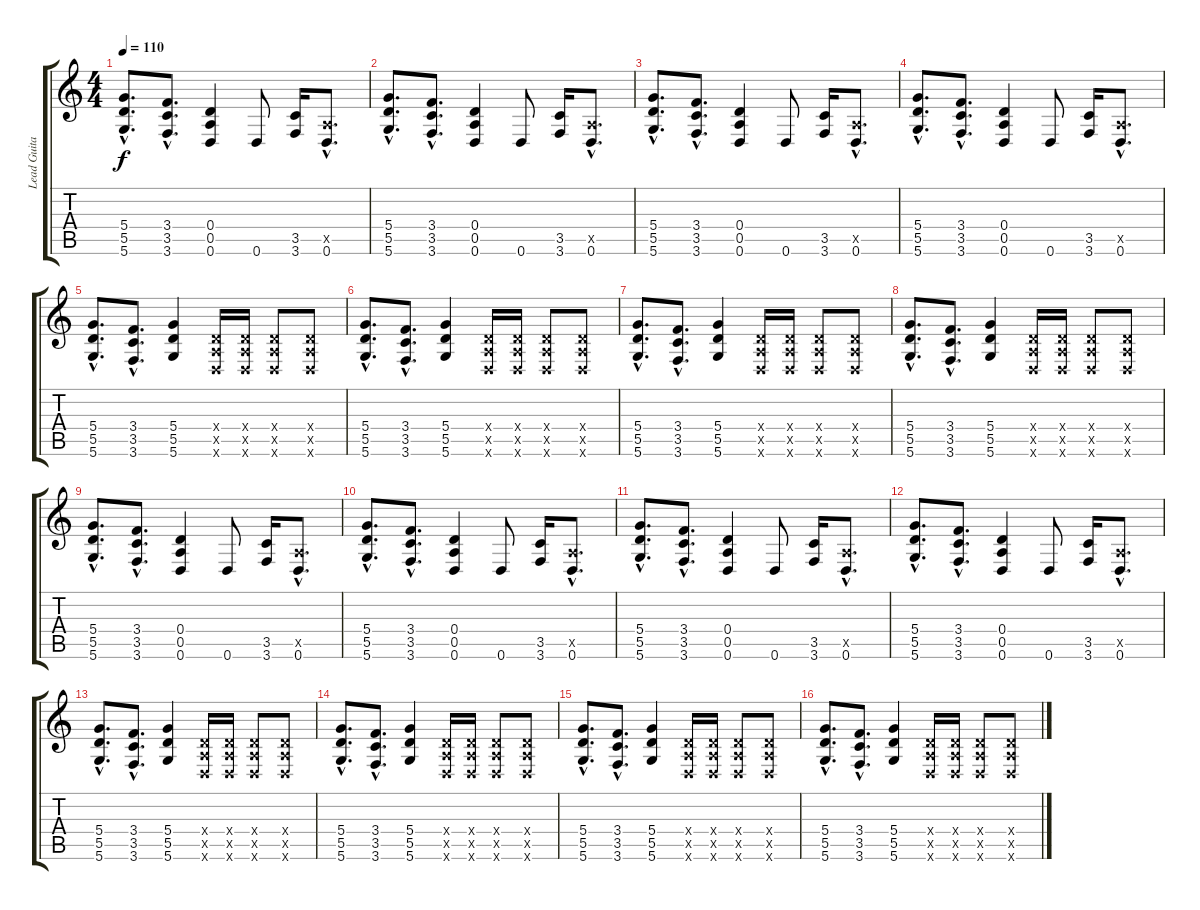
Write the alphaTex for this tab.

\track ("Lead Guitar" "Lead Guita") {instrument overdrivenguitar}
\staff {score tabs}
\tuning (E4 B3 G3 D3 A2 D2) {hide}
\ts (4 4)
\tempo 110
\clef g2
\ks c
(5.4{hac} 5.5{hac} 5.6{hac}).8{d dy f instrument overdrivenguitar} (3.4{hac} 3.5{hac} 3.6{hac}).8{d} (0.4 0.5 0.6).4 0.6.8 (3.5 3.6).16 (0.5{hac x} 0.6{hac}).8{d} |
(5.4{hac} 5.5{hac} 5.6{hac}).8{d} (3.4{hac} 3.5{hac} 3.6{hac}).8{d} (0.4 0.5 0.6).4 0.6.8 (3.5 3.6).16 (0.5{hac x} 0.6{hac}).8{d} |
(5.4{hac} 5.5{hac} 5.6{hac}).8{d} (3.4{hac} 3.5{hac} 3.6{hac}).8{d} (0.4 0.5 0.6).4 0.6.8 (3.5 3.6).16 (0.5{hac x} 0.6{hac}).8{d} |
(5.4{hac} 5.5{hac} 5.6{hac}).8{d} (3.4{hac} 3.5{hac} 3.6{hac}).8{d} (0.4 0.5 0.6).4 0.6.8 (3.5 3.6).16 (0.5{hac x} 0.6{hac}).8{d} |
(5.4{hac} 5.5{hac} 5.6{hac}).8{d} (3.4{hac} 3.5{hac} 3.6{hac}).8{d} (5.4 5.5 5.6).4 (0.4{x} 0.5{x} 0.6{x}).16 (0.4{x} 0.5{x} 0.6{x}).16 (0.4{x} 0.5{x} 0.6{x}).8 (0.4{x} 0.5{x} 0.6{x}).8 |
(5.4{hac} 5.5{hac} 5.6{hac}).8{d} (3.4{hac} 3.5{hac} 3.6{hac}).8{d} (5.4 5.5 5.6).4 (0.4{x} 0.5{x} 0.6{x}).16 (0.4{x} 0.5{x} 0.6{x}).16 (0.4{x} 0.5{x} 0.6{x}).8 (0.4{x} 0.5{x} 0.6{x}).8 |
(5.4{hac} 5.5{hac} 5.6{hac}).8{d} (3.4{hac} 3.5{hac} 3.6{hac}).8{d} (5.4 5.5 5.6).4 (0.4{x} 0.5{x} 0.6{x}).16 (0.4{x} 0.5{x} 0.6{x}).16 (0.4{x} 0.5{x} 0.6{x}).8 (0.4{x} 0.5{x} 0.6{x}).8 |
(5.4{hac} 5.5{hac} 5.6{hac}).8{d} (3.4{hac} 3.5{hac} 3.6{hac}).8{d} (5.4 5.5 5.6).4 (0.4{x} 0.5{x} 0.6{x}).16 (0.4{x} 0.5{x} 0.6{x}).16 (0.4{x} 0.5{x} 0.6{x}).8 (0.4{x} 0.5{x} 0.6{x}).8 |
(5.4{hac} 5.5{hac} 5.6{hac}).8{d} (3.4{hac} 3.5{hac} 3.6{hac}).8{d} (0.4 0.5 0.6).4 0.6.8 (3.5 3.6).16 (0.5{hac x} 0.6{hac}).8{d} |
(5.4{hac} 5.5{hac} 5.6{hac}).8{d} (3.4{hac} 3.5{hac} 3.6{hac}).8{d} (0.4 0.5 0.6).4 0.6.8 (3.5 3.6).16 (0.5{hac x} 0.6{hac}).8{d} |
(5.4{hac} 5.5{hac} 5.6{hac}).8{d} (3.4{hac} 3.5{hac} 3.6{hac}).8{d} (0.4 0.5 0.6).4 0.6.8 (3.5 3.6).16 (0.5{hac x} 0.6{hac}).8{d} |
(5.4{hac} 5.5{hac} 5.6{hac}).8{d} (3.4{hac} 3.5{hac} 3.6{hac}).8{d} (0.4 0.5 0.6).4 0.6.8 (3.5 3.6).16 (0.5{hac x} 0.6{hac}).8{d} |
(5.4{hac} 5.5{hac} 5.6{hac}).8{d} (3.4{hac} 3.5{hac} 3.6{hac}).8{d} (5.4 5.5 5.6).4 (0.4{x} 0.5{x} 0.6{x}).16 (0.4{x} 0.5{x} 0.6{x}).16 (0.4{x} 0.5{x} 0.6{x}).8 (0.4{x} 0.5{x} 0.6{x}).8 |
(5.4{hac} 5.5{hac} 5.6{hac}).8{d} (3.4{hac} 3.5{hac} 3.6{hac}).8{d} (5.4 5.5 5.6).4 (0.4{x} 0.5{x} 0.6{x}).16 (0.4{x} 0.5{x} 0.6{x}).16 (0.4{x} 0.5{x} 0.6{x}).8 (0.4{x} 0.5{x} 0.6{x}).8 |
(5.4{hac} 5.5{hac} 5.6{hac}).8{d} (3.4{hac} 3.5{hac} 3.6{hac}).8{d} (5.4 5.5 5.6).4 (0.4{x} 0.5{x} 0.6{x}).16 (0.4{x} 0.5{x} 0.6{x}).16 (0.4{x} 0.5{x} 0.6{x}).8 (0.4{x} 0.5{x} 0.6{x}).8 |
(5.4{hac} 5.5{hac} 5.6{hac}).8{d} (3.4{hac} 3.5{hac} 3.6{hac}).8{d} (5.4 5.5 5.6).4 (0.4{x} 0.5{x} 0.6{x}).16 (0.4{x} 0.5{x} 0.6{x}).16 (0.4{x} 0.5{x} 0.6{x}).8 (0.4{x} 0.5{x} 0.6{x}).8
